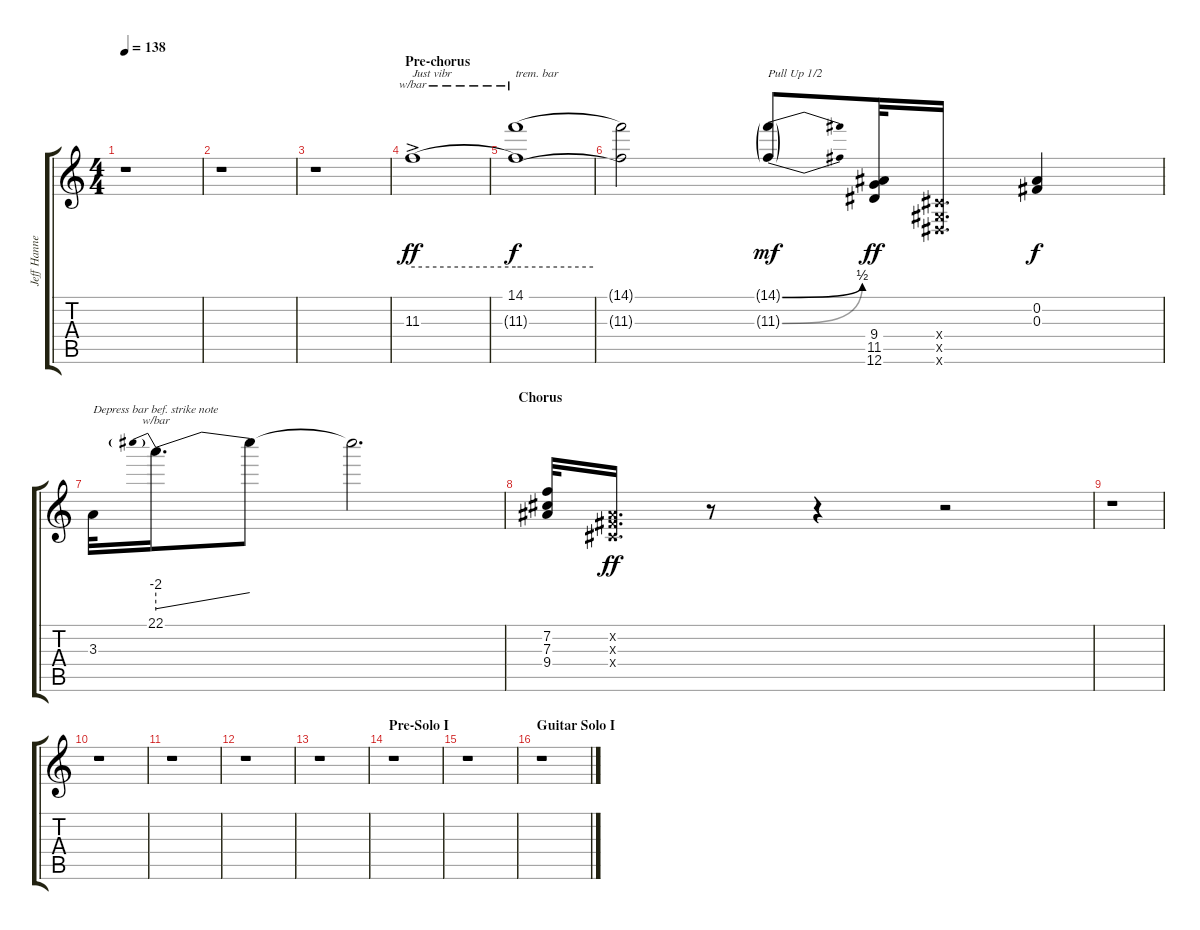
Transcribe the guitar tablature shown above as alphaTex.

\track ("Jeff Hanneman Harmonics" "Jeff Hanne") {instrument distortionguitar}
\staff {score tabs}
\tuning (Eb4 Bb3 Gb3 Db3 Ab2 Eb2) {hide}
\ts (4 4)
\tempo 138
\clef g2
\ks c
r.1{dy f} |
r.1 |
r.1 |
\section ("" "Pre-chorus")
11.3{ac}.1{tbe (hold default 0 0 60 0) txt "Just vibr" dy ff} |
(14.1 11.3{t}).1{tbe (hold default 0 0 60 0) txt "trem. bar" dy f} |
(14.1{t} 11.3{t}).2 (14.1{be (bend 0 0 60 2) g} 11.3{be (bend 0 0 60 2) g}).8{txt "Pull Up 1/2" dy mf} (9.4 11.5 12.6).32{dy ff} (0.4{x} 0.5{x} 0.6{x}).16{d} (0.2 0.3).4{dy f} |
3.3.32{txt "Depress bar bef. strike note"} 22.1.16{d tbe (predivedive default 0 -8 60 0)} 22.1{t}.8 22.1{t}.2{d} |
\section ("" "Chorus")
(7.2 7.3 9.4).32 (0.2{x} 0.3{x} 0.4{x}).16{d dy ff} r.8 r.4 r.2 |
r.1 |
r.1 |
r.1 |
r.1 |
r.1 |
\section ("" "Pre-Solo I")
r.1 |
r.1 |
\section ("" "Guitar Solo I")
r.1
